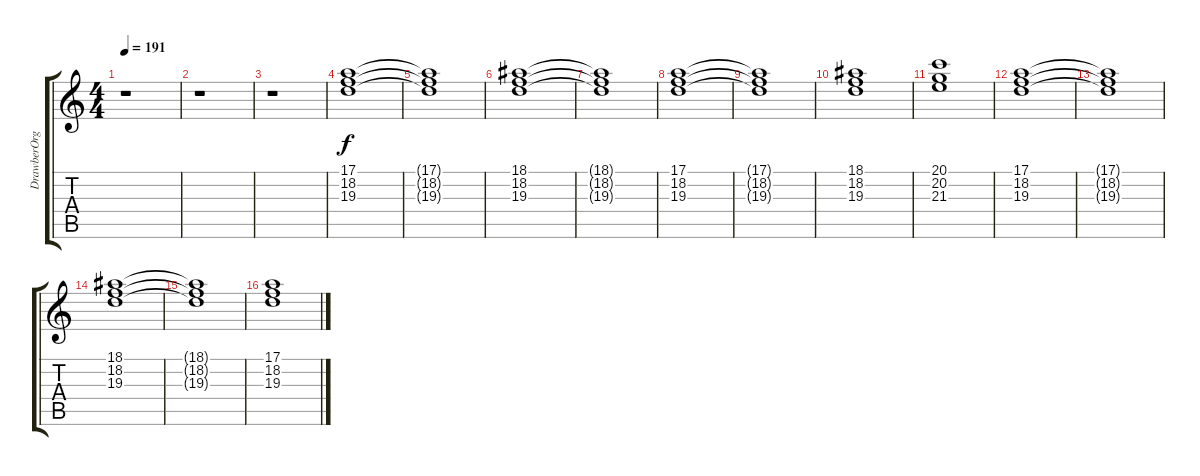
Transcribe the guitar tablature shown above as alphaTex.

\track ("DrawberOrgan(Backing)" "DrawberOrg") {instrument drawbarorgan}
\staff {score tabs}
\tuning (E4 B3 G3 D3 A2 E2) {hide}
\ts (4 4)
\tempo 191
\clef g2
\ks c
r.1{dy f} |
r.1 |
r.1 |
(17.1 18.2 19.3).1 |
(17.1{t} 18.2{t} 19.3{t}).1 |
(18.1 18.2 19.3).1 |
(18.1{t} 18.2{t} 19.3{t}).1 |
(17.1 18.2 19.3).1 |
(17.1{t} 18.2{t} 19.3{t}).1 |
(18.1 18.2 19.3).1 |
(20.1 20.2 21.3).1 |
(17.1 18.2 19.3).1 |
(17.1{t} 18.2{t} 19.3{t}).1 |
(18.1 18.2 19.3).1 |
(18.1{t} 18.2{t} 19.3{t}).1 |
(17.1 18.2 19.3).1
